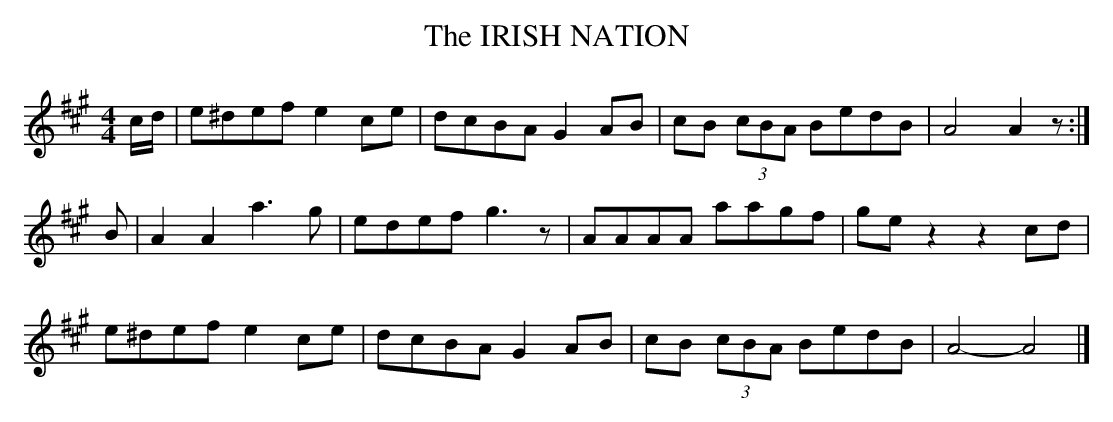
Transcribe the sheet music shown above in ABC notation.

X:1
T:IRISH NATION, The
Y:"moderate"
M:4/4
L:1/8
K:A
c/d/|e^def e2ce|dcBA G2AB|cB (3cBA BedB|A4A2z:|
B|A2A2 a3g|edef g3z|AAAA aagf|ge z2z2cd|
e^def e2ce|dcBA G2AB|cB (3cBA BedB|A4-A4|]
